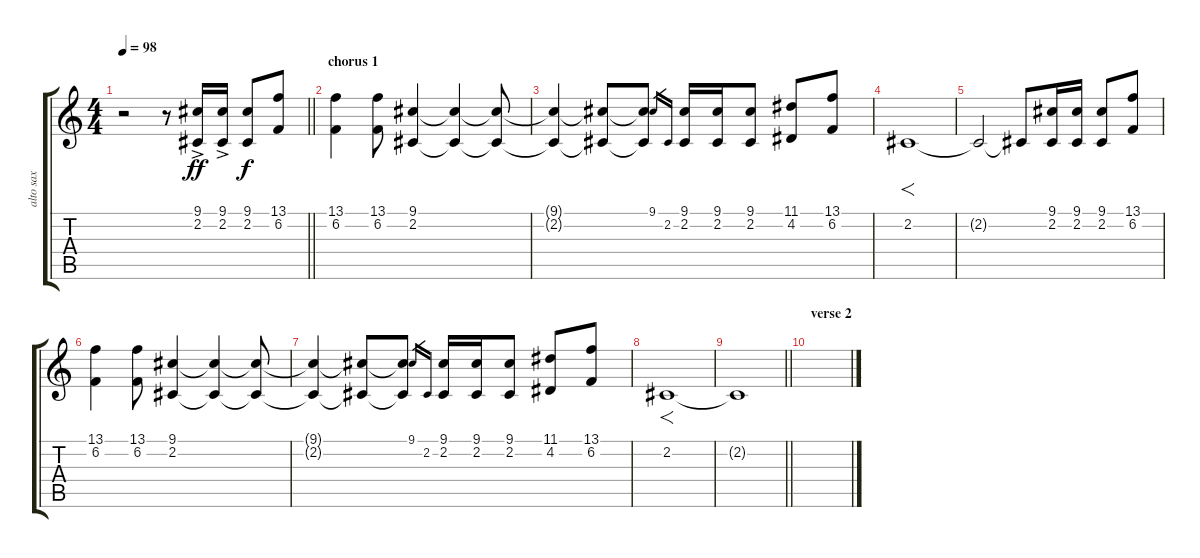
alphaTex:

\track ("alto sax" "alto sax") {instrument altosax}
\staff {score tabs}
\tuning (E4 B3 G3 D3 A2 E2) {hide}
\ts (4 4)
\tempo 98
\clef g2
\barLineRight lightlight
\ks c
r.2{dy ff} r.8 (9.1{ac} 2.2{ac}).16 (9.1{ac} 2.2{ac}).16 (9.1 2.2).8{dy f} (13.1 6.2).8 |
\section ("" "chorus 1")
(13.1 6.2).4 (13.1 6.2).8 (9.1 2.2).4 (9.1{t} 2.2{t}).4 (9.1{t} 2.2{t}).8 |
(9.1{t} 2.2{t}).4 (9.1{t} 2.2{t}).8 (9.1{t} 2.2{t}).8 9.1.16{gr} 2.2.16{gr} (9.1 2.2).16 (9.1 2.2).16 (9.1 2.2).8 (11.1 4.2).8 (13.1 6.2).8 |
2.2.1{f} |
2.2{t}.2 2.2{t}.8 (9.1 2.2).16 (9.1 2.2).16 (9.1 2.2).8 (13.1 6.2).8 |
(13.1 6.2).4 (13.1 6.2).8 (9.1 2.2).4 (9.1{t} 2.2{t}).4 (9.1{t} 2.2{t}).8 |
(9.1{t} 2.2{t}).4 (9.1{t} 2.2{t}).8 (9.1{t} 2.2{t}).8 9.1.16{gr} 2.2.16{gr} (9.1 2.2).16 (9.1 2.2).16 (9.1 2.2).8 (11.1 4.2).8 (13.1 6.2).8 |
2.2.1{f} |
\barLineRight lightlight
2.2{t}.1 |
\section ("" "verse 2")
